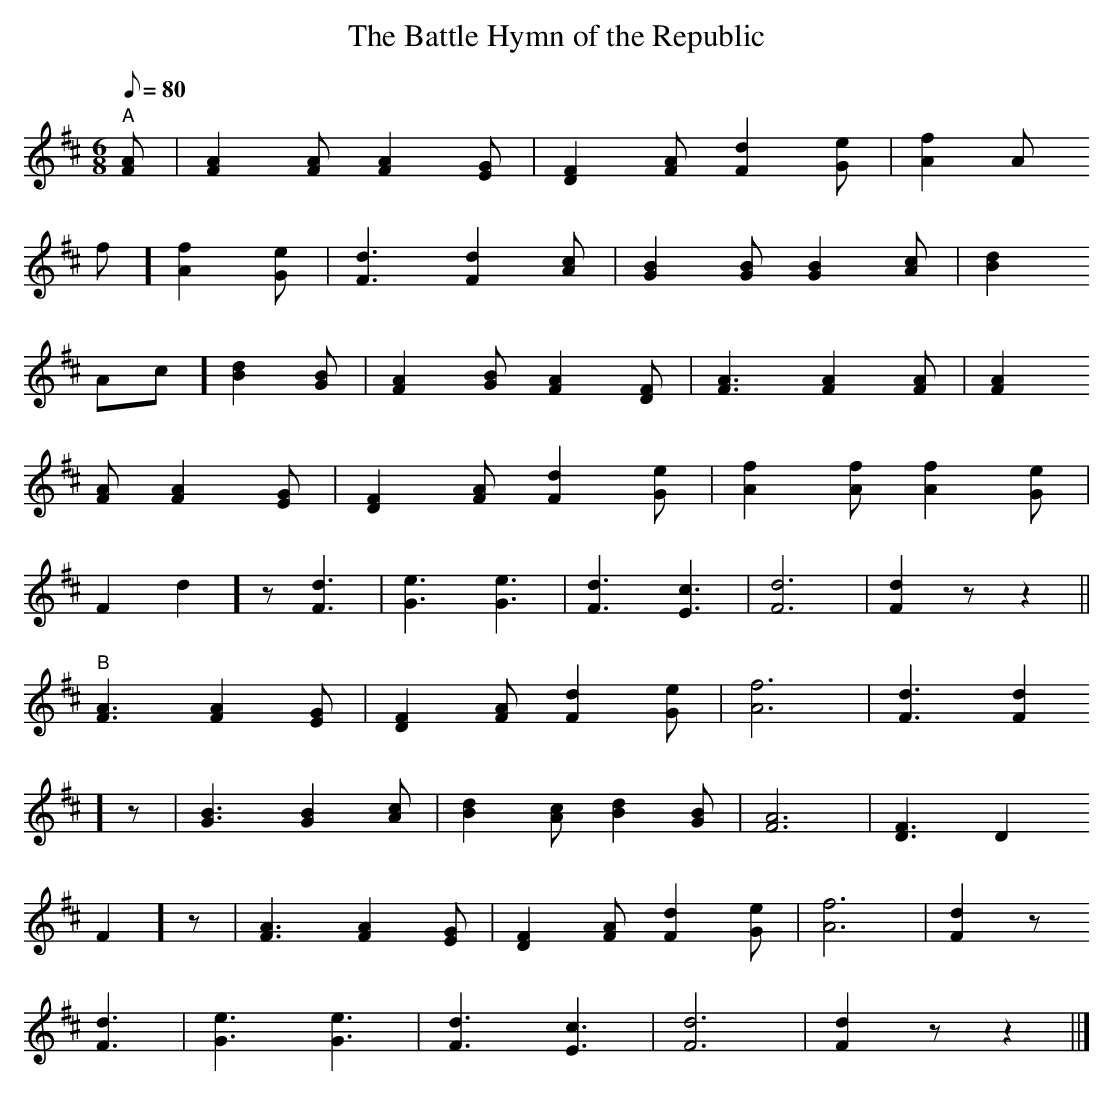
X:1
T:The Battle Hymn of the Republic
M:6/8
L:1/8
Q:80
K:D
"A" [FA] | [F2A2] [FA] [F2A2] [EG] | [D2F2] [FA] [F2d2] [Ge] | [A2f2] [A
f] [A2f2] [Ge] | [F3d3] [F2d2] [Ac] | [G2B2] [GB] [G2B2] [Ac] | [B2d2] [
Ac] [B2d2] [GB] | [F2A2] [GB] [F2A2] [DF] | [F3A3] [F2A2] [FA] | [F2A2]
[FA] [F2A2] [EG] | [D2F2] [FA] [F2d2] [Ge] | [A2f2] [Af] [A2f2] [Ge] | [
F2d2] z [F3d3] | [G3e3] [G3e3] | [F3d3] [E3c3] | [F6d6] | [F2d2] z z2 ||
"B" [F3A3] [F2A2] [EG] | [D2F2] [FA] [F2d2] [Ge] | [A6f6] | [F3d3] [F2d2
] z | [G3B3] [G2B2] [Ac] | [B2d2] [Ac] [B2d2] [GB] | [F6A6] | [D3F3] [D2
F2] z | [F3A3] [F2A2] [EG] | [D2F2] [FA] [F2d2] [Ge] | [A6f6] | [F2d2] z
[F3d3] | [G3e3] [G3e3] | [F3d3] [E3c3] | [F6d6] | [F2d2] z z2 ||]
